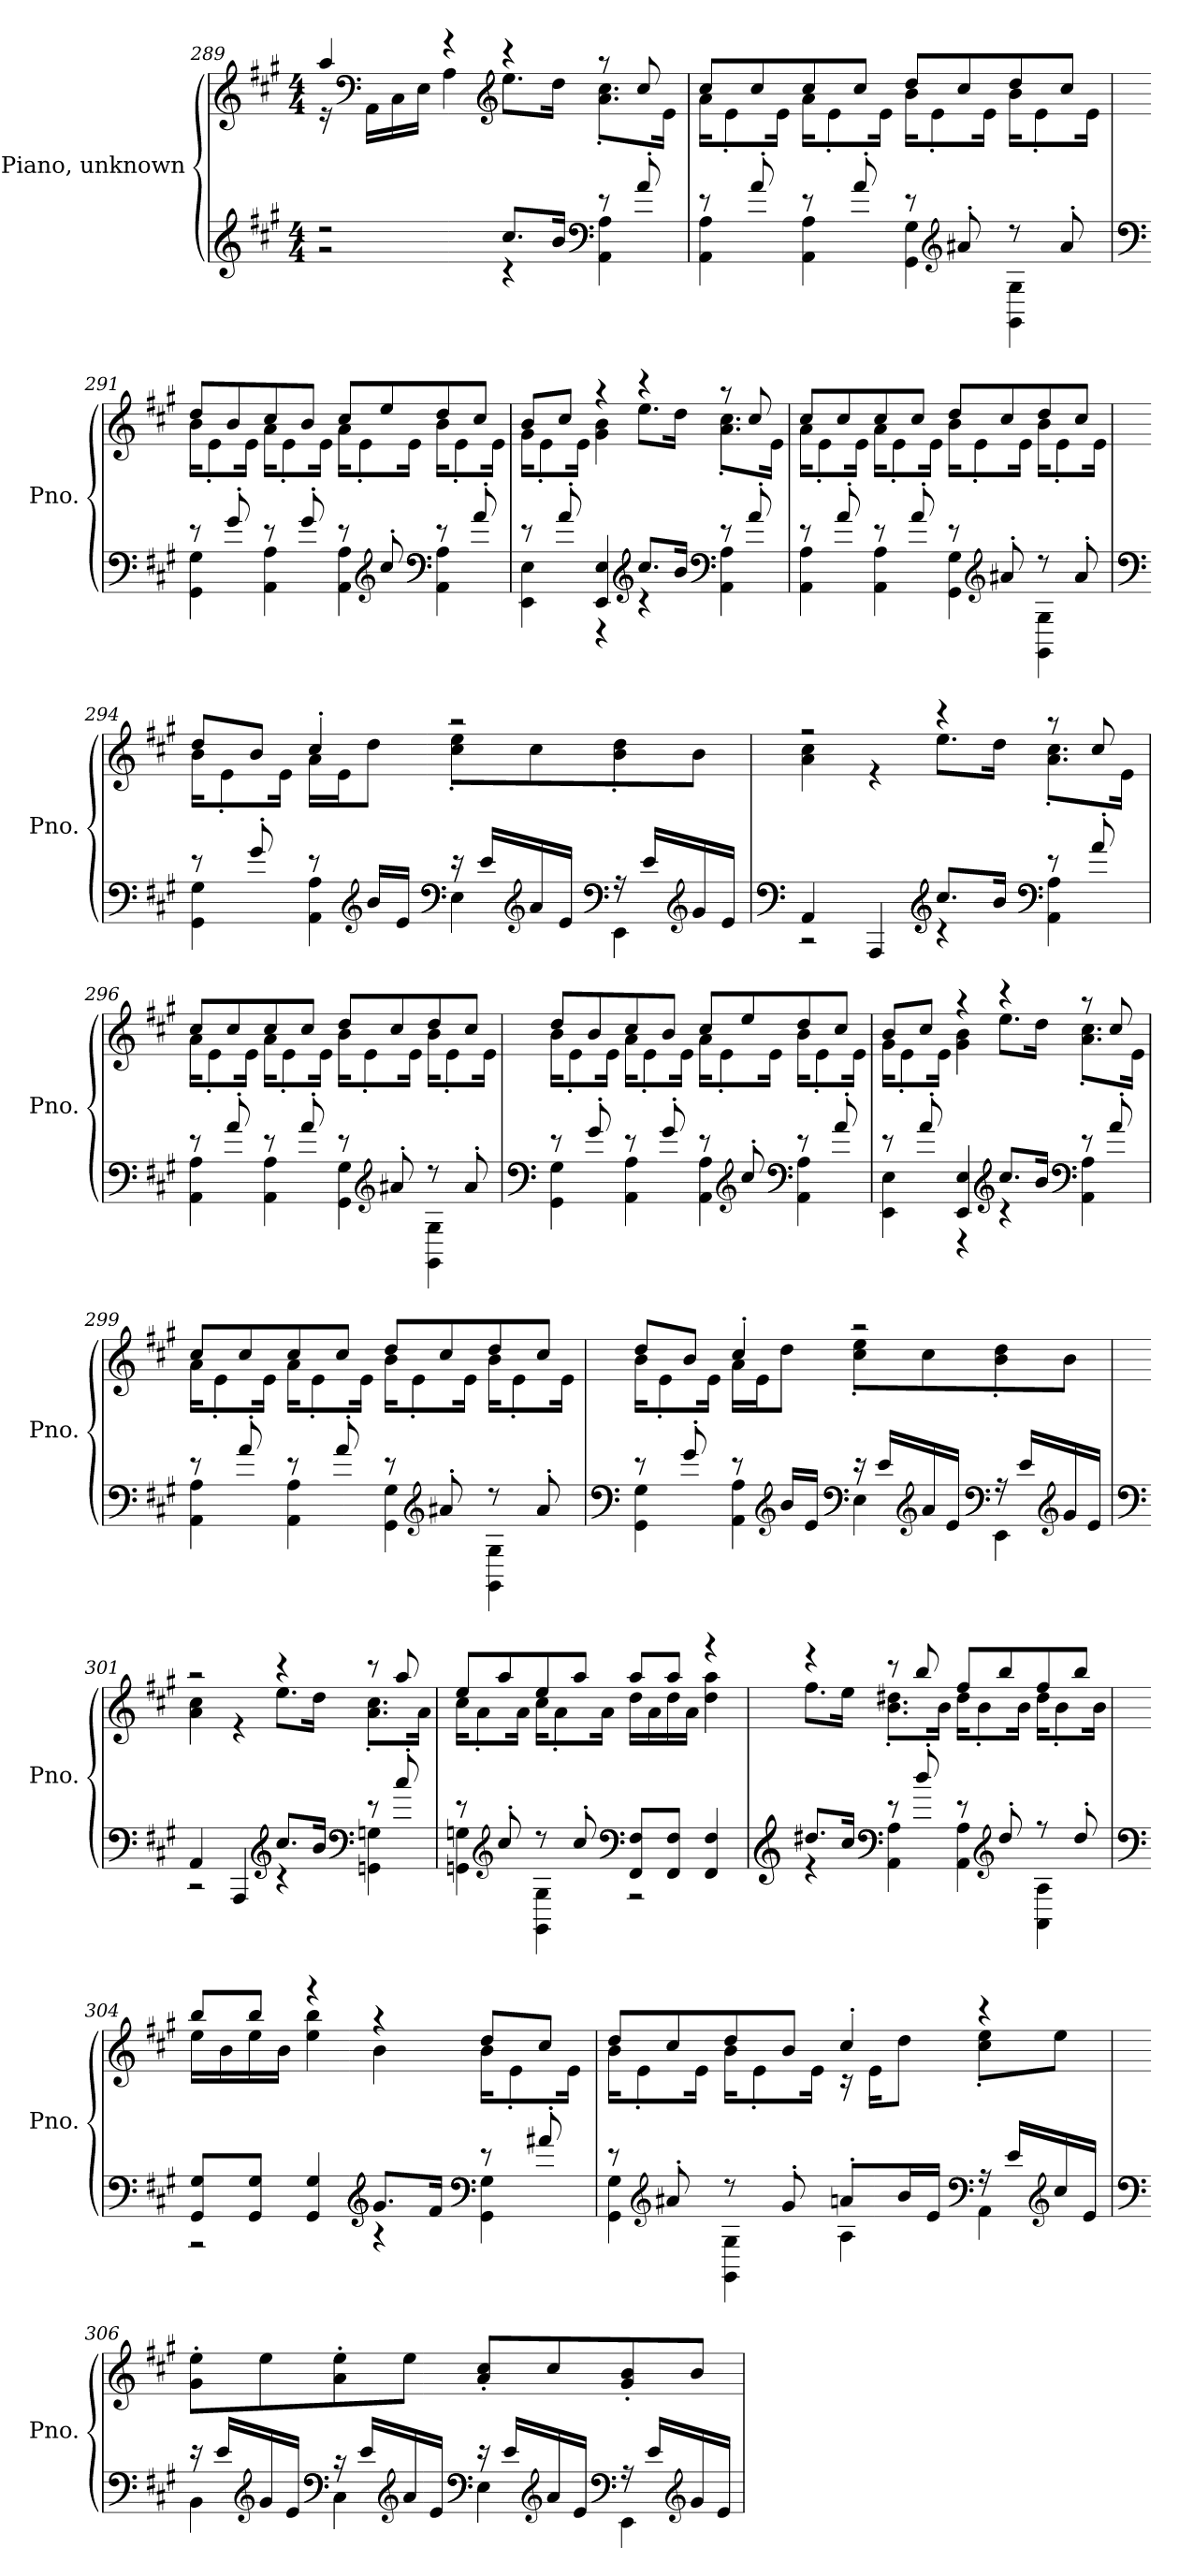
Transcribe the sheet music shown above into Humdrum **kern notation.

**kern	**kern
*part1	*part1
*staff2	*staff1
*I"Piano, unknown	*
*I'Pno.	*
*clefG2	*clefG2
*k[f#c#g#]	*k[f#c#g#]
*M4/4	*M4/4
=289	=289
*^	*^
2r	2r	4aa/	16r
*	*	*clefF4	*
.	.	.	16AA\LL
.	.	.	16C#\
.	.	.	16E\JJ
.	.	4r	4A\
*	*	*clefG2	*
8.cc#/L	4r	4r	8.ee\L
16b/Jk	.	.	16dd\Jk
*clefF4	*	*	*
8r	4AA\ 4A\	8r	8.a\' 8.cc#\'L
8a'/	.	8cc#/	.
.	.	.	16e\Jk
!!LO:LB:g=z	!!
=290	=290	=290	=290
8r	4AA\ 4A\	8cc#/L	16a\KL
.	.	.	8e'\
8a'/	.	8cc#/	.
.	.	.	16e\Jk
8r	4AA\ 4A\	8cc#/	16a\KL
.	.	.	8e'\
8a'/	.	8cc#/J	.
.	.	.	16e\Jk
8r	4GG#\ 4G#\	8dd/L	16b\KL
.	.	.	8e'\
*clefG2	*	*	*
8a#X'/	.	8cc#/	.
.	.	.	16e\Jk
8r	4GG#\ 4G#\	8dd/	16b\KL
.	.	.	8e'\
8a#'/	.	8cc#/J	.
.	.	.	16e\Jk
=291	=291	=291	=291
*clefF4	*	*	*
8r	4GG#\ 4G#\	8dd/L	16b\KL
.	.	.	8e'\
8g#'/	.	8b/	.
.	.	.	16e\Jk
8r	4AA\ 4A\	8cc#/	16a\KL
.	.	.	8e'\
8g#'/	.	8b/J	.
.	.	.	16e\Jk
8r	4AA\ 4A\	8cc#/L	16a\KL
.	.	.	8e'\
*clefG2	*	*	*
8cc#'/	.	8ee/	.
.	.	.	16e\Jk
*clefF4	*	*	*
8r	4AA\ 4A\	8dd/	16b\KL
.	.	.	8e'\
8a'/	.	8cc#/J	.
.	.	.	16e\Jk
!!LO:LB:g=z	!!
=292	=292	=292	=292
8r	4EE\ 4E\	8b/L	16g#\KL
.	.	.	8e'\
8a'/	.	8cc#/J	.
.	.	.	16e\Jk
4EE/ 4E/	4r	4r	4g#\ 4b\
*clefG2	*	*	*
8.cc#/L	4r	4r	8.ee\L
16b/Jk	.	.	16dd\Jk
*clefF4	*	*	*
8r	4AA\ 4A\	8r	8.a\' 8.cc#\'L
8a'/	.	8cc#/	.
.	.	.	16e\Jk
=293	=293	=293	=293
8r	4AA\ 4A\	8cc#/L	16a\KL
.	.	.	8e'\
8a'/	.	8cc#/	.
.	.	.	16e\Jk
8r	4AA\ 4A\	8cc#/	16a\KL
.	.	.	8e'\
8a'/	.	8cc#/J	.
.	.	.	16e\Jk
8r	4GG#\ 4G#\	8dd/L	16b\KL
.	.	.	8e'\
*clefG2	*	*	*
8a#X'/	.	8cc#/	.
.	.	.	16e\Jk
8r	4GG#\ 4G#\	8dd/	16b\KL
.	.	.	8e'\
8a#'/	.	8cc#/J	.
.	.	.	16e\Jk
!!LO:LB:g=z	!!
=294	=294	=294	=294
*clefF4	*	*	*
8r	4GG#\ 4G#\	8dd/L	16b\KL
.	.	.	8e'\
8g#'/	.	8b/J	.
.	.	.	16e\Jk
8r	4AA\ 4A\	4cc#'/	16a\LL
.	.	.	16e\J
*clefG2	*	*	*
16b/LL	.	.	8dd\J
16e/JJ	.	.	.
*clefF4	*	*	*
16r	4E\	2r	8cc#\' 8ee\'L
16e/LL	.	.	.
*clefG2	*	*	*
16a/	.	.	8cc#\
16e/JJ	.	.	.
*clefF4	*	*	*
16r	4EE\	.	8b\' 8dd\'
16e/LL	.	.	.
*clefG2	*	*	*
16g#/	.	.	8b\J
16e/JJ	.	.	.
=295	=295	=295	=295
*clefF4	*	*	*
4AA/	2r	2r	4a\ 4cc#\
4AAA/	.	.	4r
*clefG2	*	*	*
8.cc#/L	4r	4r	8.ee\L
16b/Jk	.	.	16dd\Jk
*clefF4	*	*	*
8r	4AA\ 4A\	8r	8.a\' 8.cc#\'L
8a'/	.	8cc#/	.
.	.	.	16e\Jk
!!LO:LB:g=z	!!
=296	=296	=296	=296
8r	4AA\ 4A\	8cc#/L	16a\KL
.	.	.	8e'\
8a'/	.	8cc#/	.
.	.	.	16e\Jk
8r	4AA\ 4A\	8cc#/	16a\KL
.	.	.	8e'\
8a'/	.	8cc#/J	.
.	.	.	16e\Jk
8r	4GG#\ 4G#\	8dd/L	16b\KL
.	.	.	8e'\
*clefG2	*	*	*
8a#X'/	.	8cc#/	.
.	.	.	16e\Jk
8r	4GG#\ 4G#\	8dd/	16b\KL
.	.	.	8e'\
8a#'/	.	8cc#/J	.
.	.	.	16e\Jk
=297	=297	=297	=297
*clefF4	*	*	*
8r	4GG#\ 4G#\	8dd/L	16b\KL
.	.	.	8e'\
8g#'/	.	8b/	.
.	.	.	16e\Jk
8r	4AA\ 4A\	8cc#/	16a\KL
.	.	.	8e'\
8g#'/	.	8b/J	.
.	.	.	16e\Jk
8r	4AA\ 4A\	8cc#/L	16a\KL
.	.	.	8e'\
*clefG2	*	*	*
8cc#'/	.	8ee/	.
.	.	.	16e\Jk
*clefF4	*	*	*
8r	4AA\ 4A\	8dd/	16b\KL
.	.	.	8e'\
8a'/	.	8cc#/J	.
.	.	.	16e\Jk
!!LO:PB:g=z	!!
=298	=298	=298	=298
8r	4EE\ 4E\	8b/L	16g#\KL
.	.	.	8e'\
8a'/	.	8cc#/J	.
.	.	.	16e\Jk
4EE/ 4E/	4r	4r	4g#\ 4b\
*clefG2	*	*	*
8.cc#/L	4r	4r	8.ee\L
16b/Jk	.	.	16dd\Jk
*clefF4	*	*	*
8r	4AA\ 4A\	8r	8.a\' 8.cc#\'L
8a'/	.	8cc#/	.
.	.	.	16e\Jk
=299	=299	=299	=299
8r	4AA\ 4A\	8cc#/L	16a\KL
.	.	.	8e'\
8a'/	.	8cc#/	.
.	.	.	16e\Jk
8r	4AA\ 4A\	8cc#/	16a\KL
.	.	.	8e'\
8a'/	.	8cc#/J	.
.	.	.	16e\Jk
8r	4GG#\ 4G#\	8dd/L	16b\KL
.	.	.	8e'\
*clefG2	*	*	*
8a#X'/	.	8cc#/	.
.	.	.	16e\Jk
8r	4GG#\ 4G#\	8dd/	16b\KL
.	.	.	8e'\
8a#'/	.	8cc#/J	.
.	.	.	16e\Jk
!!LO:LB:g=z	!!
=300	=300	=300	=300
*clefF4	*	*	*
8r	4GG#\ 4G#\	8dd/L	16b\KL
.	.	.	8e'\
8g#'/	.	8b/J	.
.	.	.	16e\Jk
8r	4AA\ 4A\	4cc#'/	16a\LL
.	.	.	16e\J
*clefG2	*	*	*
16b/LL	.	.	8dd\J
16e/JJ	.	.	.
*clefF4	*	*	*
16r	4E\	2r	8cc#\' 8ee\'L
16e/LL	.	.	.
*clefG2	*	*	*
16a/	.	.	8cc#\
16e/JJ	.	.	.
*clefF4	*	*	*
16r	4EE\	.	8b\' 8dd\'
16e/LL	.	.	.
*clefG2	*	*	*
16g#/	.	.	8b\J
16e/JJ	.	.	.
=301	=301	=301	=301
*clefF4	*	*	*
4AA/	2r	2r	4a\ 4cc#\
4AAA/	.	.	4r
*clefG2	*	*	*
8.cc#/L	4r	4r	8.ee\L
16b/Jk	.	.	16dd\Jk
*clefF4	*	*	*
8r	4GGn\ 4Gn\	8r	8.a\' 8.cc#\'L
8cc#'/	.	8aa/	.
.	.	.	16a\Jk
!!LO:LB:g=z	!!
=302	=302	=302	=302
8r	4GGn\ 4Gn\	8ee/L	16cc#\KL
.	.	.	8a'\
*clefG2	*	*	*
8cc#'/	.	8aa/	.
.	.	.	16a\Jk
8r	4GG\ 4G\	8ee/	16cc#\KL
.	.	.	8a'\
8cc#'/	.	8aa/J	.
.	.	.	16a\Jk
*clefF4	*	*	*
8FF#/ 8F#/L	2r	8aa/L	16dd\LL
.	.	.	16a\
8FF#/ 8F#/J	.	8aa/J	16dd\
.	.	.	16a\JJ
4FF#/ 4F#/	.	4r	4dd\ 4aa\
=303	=303	=303	=303
*clefG2	*	*	*
8.dd#X/L	4r	4r	8.ff#\L
16cc#/Jk	.	.	16ee\Jk
*clefF4	*	*	*
8r	4AA\ 4A\	8r	8.b\' 8.dd#X\'L
8dd#'/	.	8bb/	.
.	.	.	16b\Jk
8r	4AA\ 4A\	8ff#/L	16dd#\KL
.	.	.	8b'\
*clefG2	*	*	*
8dd#'/	.	8bb/	.
.	.	.	16b\Jk
8r	4AA\ 4A\	8ff#/	16dd#\KL
.	.	.	8b'\
8dd#'/	.	8bb/J	.
.	.	.	16b\Jk
!!LO:LB:g=z	!!
=304	=304	=304	=304
*clefF4	*	*	*
8GG#/ 8G#/L	2r	8bb/L	16ee\LL
.	.	.	16b\
8GG#/ 8G#/J	.	8bb/J	16ee\
.	.	.	16b\JJ
4GG#/ 4G#/	.	4r	4ee\ 4bb\
*clefG2	*	*	*
8.g#/L	4r	4r	4b\
16f#/Jk	.	.	.
*clefF4	*	*	*
8r	4GG#\ 4G#\	8dd/L	16b\KL
.	.	.	8e'\
8a#X'/	.	8cc#/J	.
.	.	.	16e\Jk
=305	=305	=305	=305
8r	4GG#\ 4G#\	8dd/L	16b\KL
.	.	.	8e'\
*clefG2	*	*	*
8a#X'/	.	8cc#/	.
.	.	.	16e\Jk
8r	4GG#\ 4G#\	8dd/	16b\KL
.	.	.	8e'\
8g#'/	.	8b/J	.
.	.	.	16e\Jk
8an'/L	4A\	4cc#'/	16r
.	.	.	16e\KL
16b/L	.	.	8dd\J
16e/JJ	.	.	.
*clefF4	*	*	*
16r	4AA\	4r	8cc#\' 8ee\'L
16e/LL	.	.	.
*clefG2	*	*	*
16cc#/	.	.	8ee\J
16e/JJ	.	.	.
*	*	*v	*v
!!LO:LB:g=z
=306	=306	=306
*clefF4	*	*
16r	4BB\	8g#\' 8ee\'L
16e/LL	.	.
*clefG2	*	*
16g#/	.	8ee\
16e/JJ	.	.
*clefF4	*	*
16r	4C#\	8a\' 8ee\'
16e/LL	.	.
*clefG2	*	*
16a/	.	8ee\J
16e/JJ	.	.
*clefF4	*	*
16r	4E\	8a/' 8cc#/'L
16e/LL	.	.
*clefG2	*	*
16a/	.	8cc#/
16e/JJ	.	.
*clefF4	*	*
16r	4EE\	8g#/' 8b/'
16e/LL	.	.
*clefG2	*	*
16g#/	.	8b/J
16e/JJ	.	.
*v	*v	*
=	=
*-	*-
